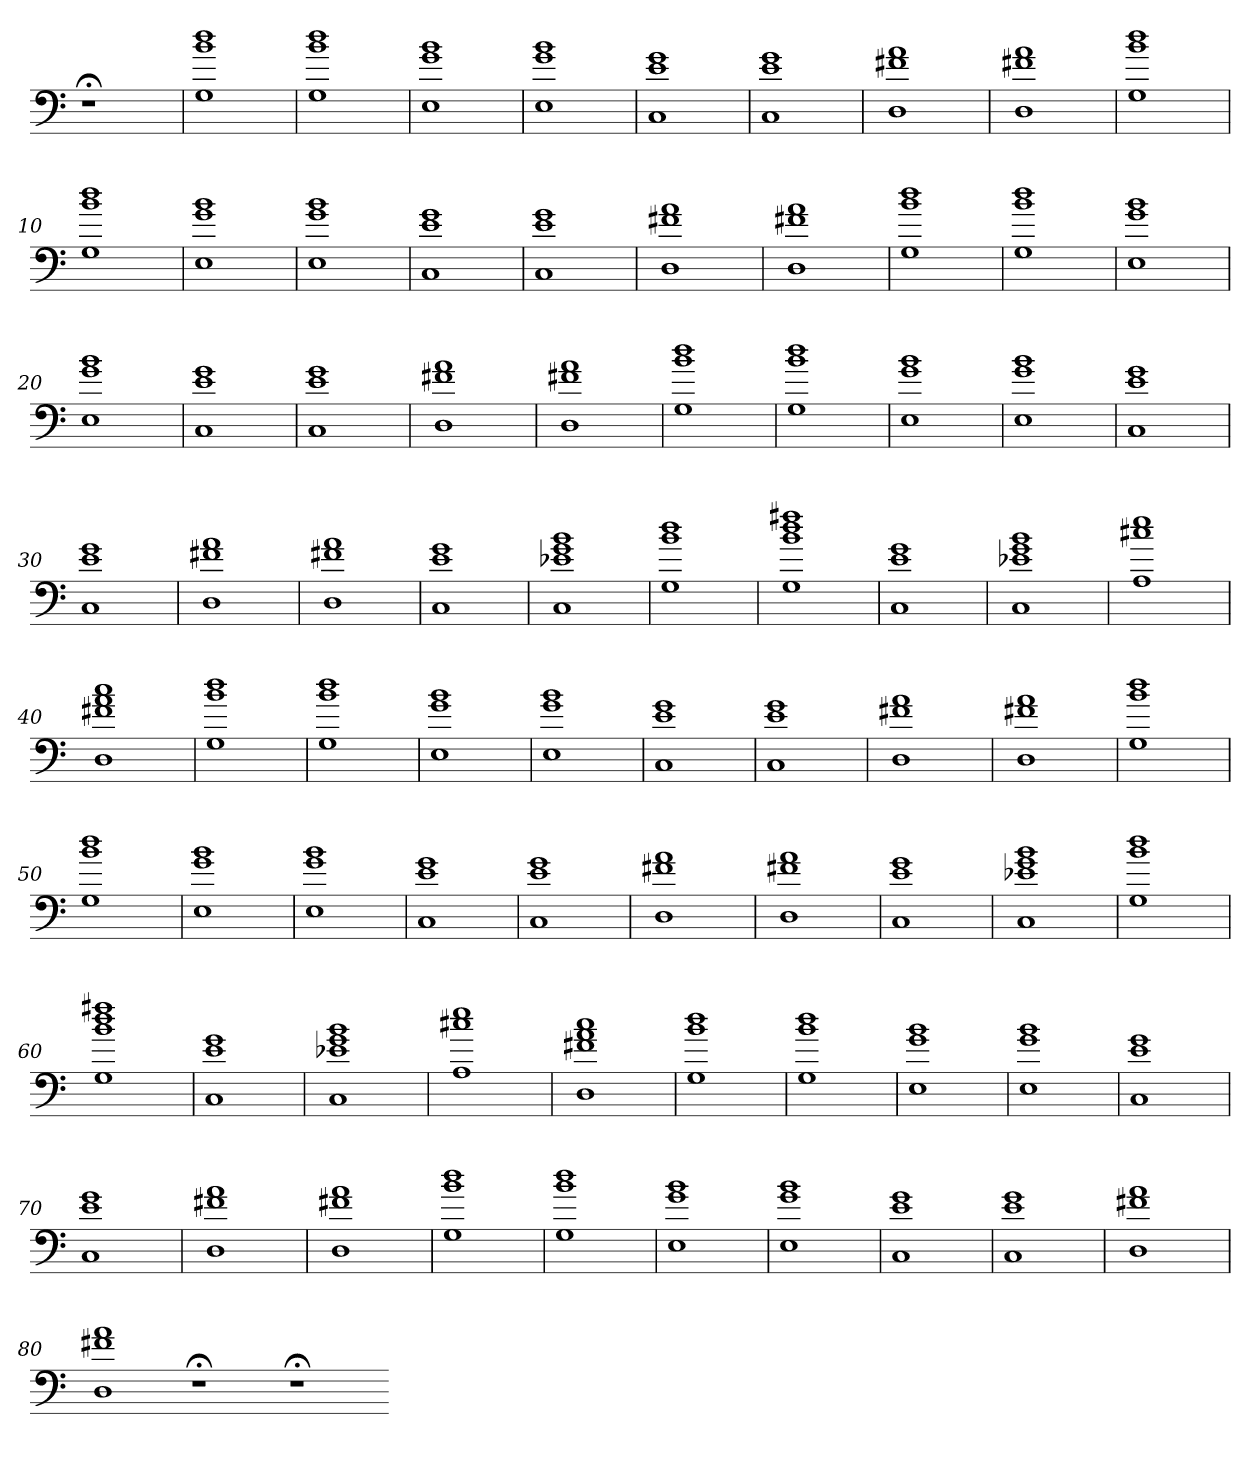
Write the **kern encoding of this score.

**kern
*part1
*staff1
=
1r;<
=1
1G 1b 1dd
=2
1G 1b 1dd
=3
1E 1g 1b
=4
1E 1g 1b
=5
1C 1e 1g
=6
1C 1e 1g
=7
1D 1f#X 1a
=8
1D 1f#X 1a
=9
1G 1b 1dd
=10
1G 1b 1dd
=11
1E 1g 1b
=12
1E 1g 1b
=13
1C 1e 1g
=14
1C 1e 1g
=15
1D 1f#X 1a
=16
1D 1f#X 1a
=17
1G 1b 1dd
=18
1G 1b 1dd
=19
1E 1g 1b
=20
1E 1g 1b
=21
1C 1e 1g
=22
1C 1e 1g
=23
1D 1f#X 1a
=24
1D 1f#X 1a
=25
1G 1b 1dd
=26
1G 1b 1dd
=27
1E 1g 1b
=28
1E 1g 1b
=29
1C 1e 1g
=30
1C 1e 1g
=31
1D 1f#X 1a
=32
1D 1f#X 1a
=33
1C 1e 1g
=34
1C 1e-X 1g 1b
=35
1G 1b 1dd
=36
1G 1b 1dd 1ff#X
=37
1C 1e 1g
=38
1C 1e-X 1g 1b
=39
1A 1cc#X 1ee
=40
1D 1f#X 1a 1cc
=41
1G 1b 1dd
=42
1G 1b 1dd
=43
1E 1g 1b
=44
1E 1g 1b
=45
1C 1e 1g
=46
1C 1e 1g
=47
1D 1f#X 1a
=48
1D 1f#X 1a
=49
1G 1b 1dd
=50
1G 1b 1dd
=51
1E 1g 1b
=52
1E 1g 1b
=53
1C 1e 1g
=54
1C 1e 1g
=55
1D 1f#X 1a
=56
1D 1f#X 1a
=57
1C 1e 1g
=58
1C 1e-X 1g 1b
=59
1G 1b 1dd
=60
1G 1b 1dd 1ff#X
=61
1C 1e 1g
=62
1C 1e-X 1g 1b
=63
1A 1cc#X 1ee
=64
1D 1f#X 1a 1cc
=65
1G 1b 1dd
=66
1G 1b 1dd
=67
1E 1g 1b
=68
1E 1g 1b
=69
1C 1e 1g
=70
1C 1e 1g
=71
1D 1f#X 1a
=72
1D 1f#X 1a
=73
1G 1b 1dd
=74
1G 1b 1dd
=75
1E 1g 1b
=76
1E 1g 1b
=77
1C 1e 1g
=78
1C 1e 1g
=79
1D 1f#X 1a
=80
1D 1f#X 1a
1r;<
1r;<
=-
*-
